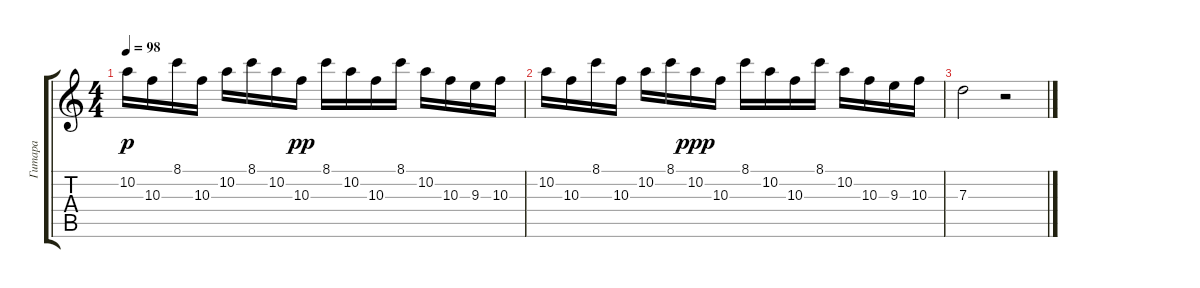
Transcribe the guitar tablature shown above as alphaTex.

\track ("Гитара" "Гитара") {instrument electricguitarjazz}
\staff {score tabs}
\tuning (E4 B3 G3 D3 A2 E2) {hide}
\ts (4 4)
\tempo 98
\clef g2
\ks c
10.2.16{dy p} 10.3.16 8.1.16 10.3.16 10.2.16 8.1.16 10.2.16 10.3.16{dy pp} 8.1.16 10.2.16 10.3.16 8.1.16 10.2.16 10.3.16 9.3.16 10.3.16 |
10.2.16 10.3.16 8.1.16 10.3.16 10.2.16 8.1.16 10.2.16{dy ppp} 10.3.16 8.1.16 10.2.16 10.3.16 8.1.16 10.2.16 10.3.16 9.3.16 10.3.16 |
7.3.2 r.2
